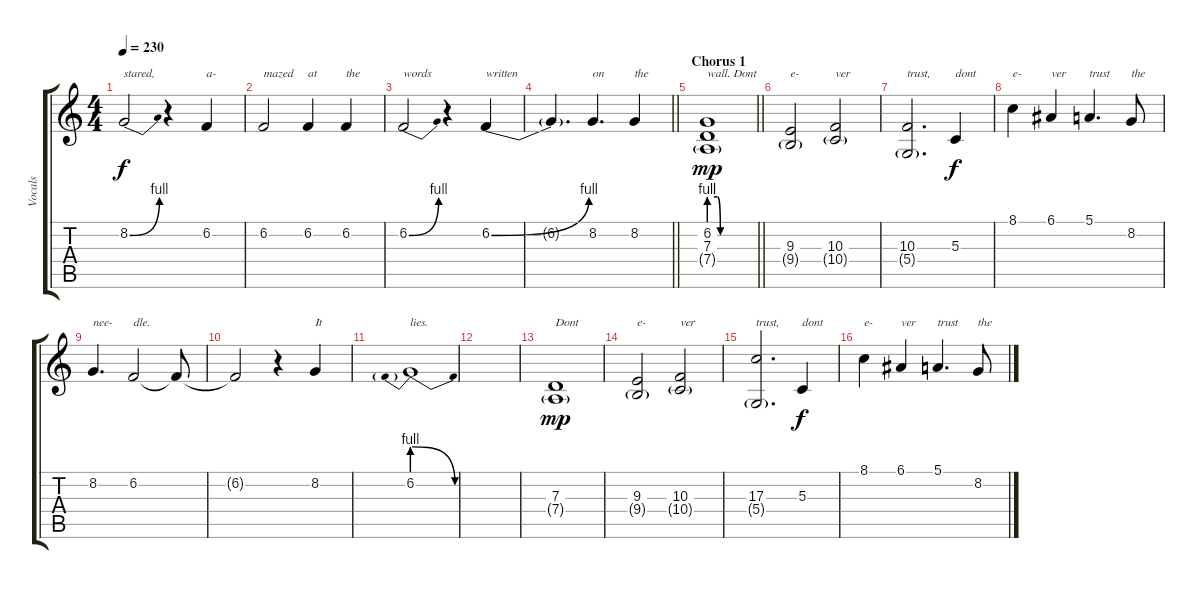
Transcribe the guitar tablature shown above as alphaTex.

\track ("Vocals" "Vocals") {instrument lead2sawtooth}
\staff {score tabs}
\tuning (E4 B3 G3 D3 A2 E2) {hide}
\ts (4 4)
\tempo 230
\clef g2
\ks c
8.2{be (bend 0 0 60 4)}.2{txt "stared," dy f} r.4 6.2.4{txt "a-"} |
6.2.2{txt "mazed"} 6.2.4{txt "at"} 6.2.4{txt "the"} |
6.2{be (bend 0 0 60 4)}.2{txt "words"} r.4 6.2{be (bend 0 0 60 4)}.4{txt "written"} |
\barLineRight lightlight
6.2{t}.4{d} 8.2.4{d txt "on"} 8.2.4{txt "the"} |
\section ("" "Chorus 1")
\barLineRight lightlight
(6.2{be (custom 0 4 11 4 15 0 40 0 60 0)} 7.3 7.4{g}).1{txt "wall. Dont " dy mp} |
(9.3 9.4{g}).2{txt "e-"} (10.3 10.4{g}).2{txt "ver"} |
(10.3 5.4{g}).2{d txt "trust,"} 5.3.4{txt "dont" dy f} |
8.1.4{txt "e-"} 6.1.4{txt "ver"} 5.1.4{d txt "trust"} 8.2.8{txt "the"} |
8.2.4{d txt "nee-"} 6.2.2{txt "dle."} 6.2{t}.8 |
6.2{t}.2 r.4 8.2.4{txt "It"} |
6.2{be (prebendrelease 0 4 60 0)}.1{txt "lies."} |
|
(7.3 7.4{g}).1{txt "Dont" dy mp} |
(9.3 9.4{g}).2{txt "e-"} (10.3 10.4{g}).2{txt "ver"} |
(17.3 5.4{g}).2{d txt "trust,"} 5.3.4{txt "dont" dy f} |
8.1.4{txt "e-"} 6.1.4{txt "ver"} 5.1.4{d txt "trust"} 8.2.8{txt "the"}
